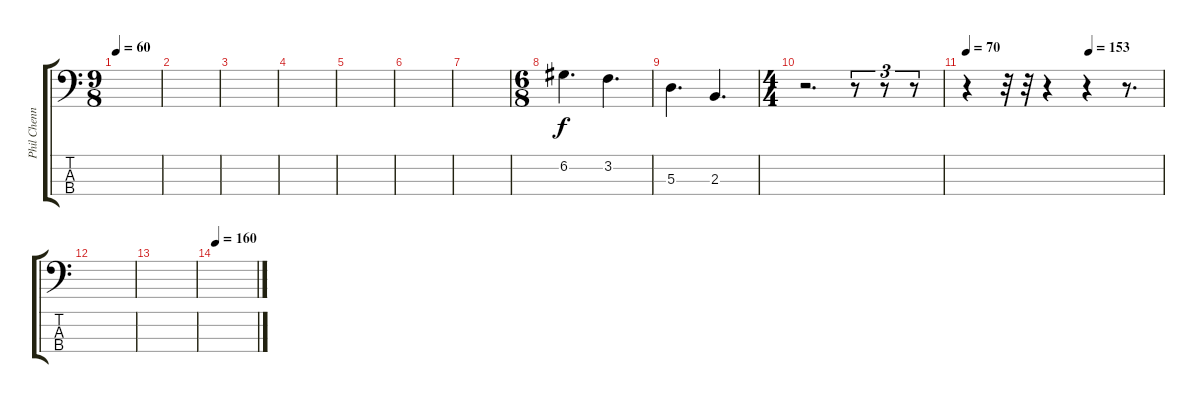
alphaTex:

\track ("Phil Chenn" "Phil Chenn") {instrument fretlessbass}
\staff {score tabs}
\tuning (G2 D2 A1 E1) {hide}
\ts (9 8)
\tempo 60
\clef f4
\ks c
|
|
|
|
|
|
|
\ts (6 8)
6.2.4{d} 3.2.4{d} |
5.3.4{d} 2.3.4{d} |
\ts (4 4)
r.2{d} r.8{tu (3 2)} r.8{tu (3 2)} r.8{tu (3 2)} |
\tempo 70
\tempo (153 0.625)
r.4 r.32 r.32 r.4 r.4 r.8{d} |
|
|
\tempo 160
